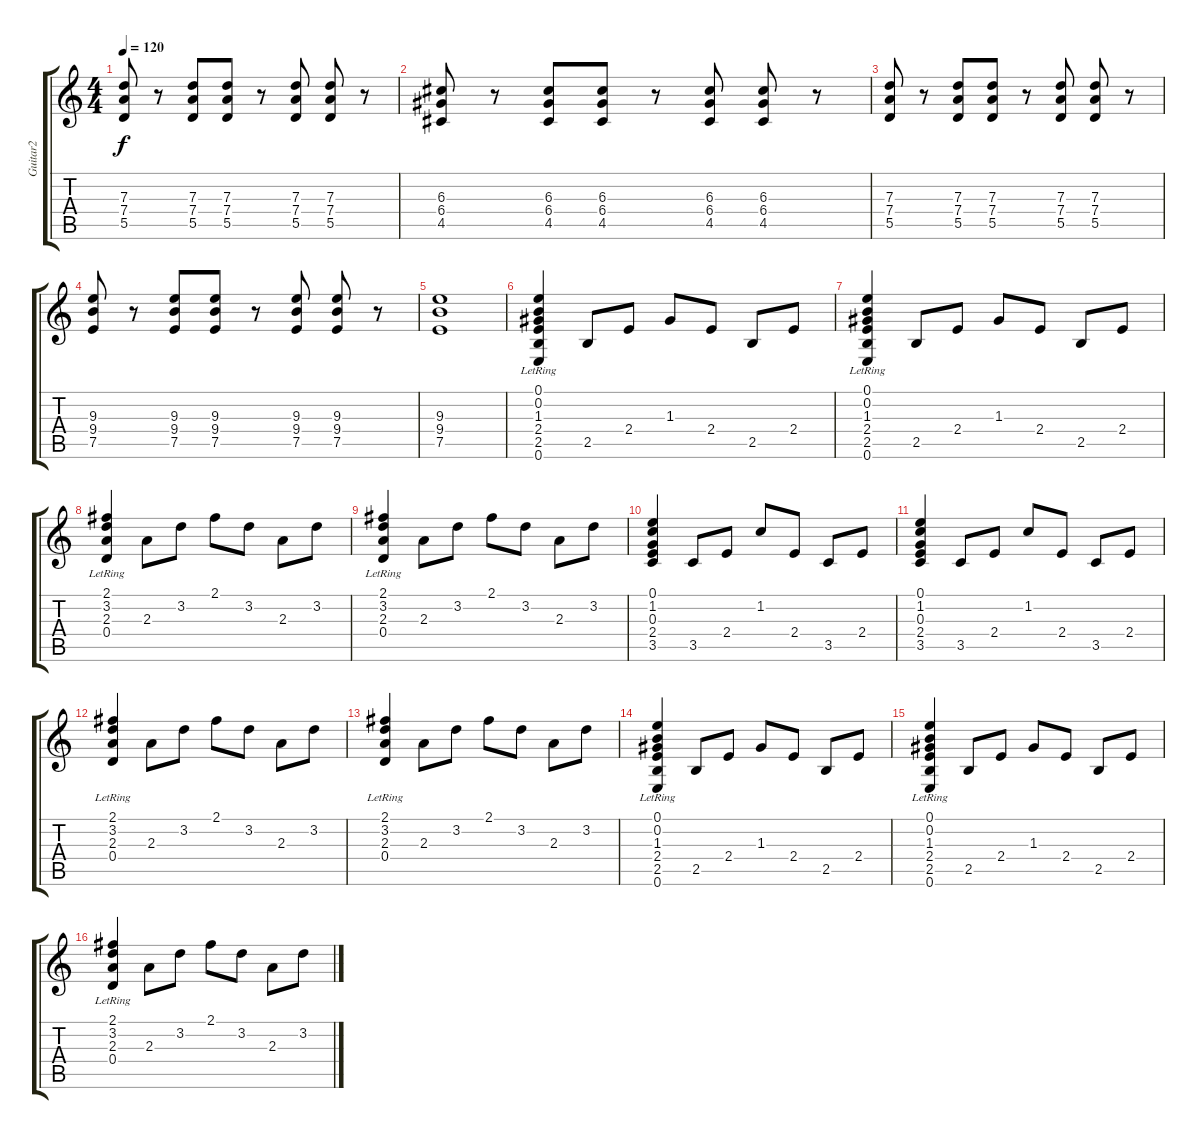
\track ("Guitar2" "Guitar2") {instrument electricguitarclean}
\staff {score tabs}
\tuning (E4 B3 G3 D3 A2 E2) {hide}
\ts (4 4)
\tempo 120
\clef g2
\ks c
(7.3 7.4 5.5).8{dy f} r.8 (7.3 7.4 5.5).8 (7.3 7.4 5.5).8 r.8 (7.3 7.4 5.5).8 (7.3 7.4 5.5).8 r.8 |
(6.3 6.4 4.5).8 r.8 (6.3 6.4 4.5).8 (6.3 6.4 4.5).8 r.8 (6.3 6.4 4.5).8 (6.3 6.4 4.5).8 r.8 |
(7.3 7.4 5.5).8 r.8 (7.3 7.4 5.5).8 (7.3 7.4 5.5).8 r.8 (7.3 7.4 5.5).8 (7.3 7.4 5.5).8 r.8 |
(9.3 9.4 7.5).8 r.8 (9.3 9.4 7.5).8 (9.3 9.4 7.5).8 r.8 (9.3 9.4 7.5).8 (9.3 9.4 7.5).8 r.8 |
(9.3 9.4 7.5).1 |
(0.1{lr} 0.2{lr} 1.3 2.4 2.5 0.6{lr}).4 2.5.8 2.4.8 1.3.8 2.4.8 2.5.8 2.4.8 |
(0.1{lr} 0.2{lr} 1.3 2.4 2.5 0.6{lr}).4 2.5.8 2.4.8 1.3.8 2.4.8 2.5.8 2.4.8 |
(2.1 3.2 2.3 0.4{lr}).4 2.3.8 3.2.8 2.1.8 3.2.8 2.3.8 3.2.8 |
(2.1 3.2 2.3 0.4{lr}).4 2.3.8 3.2.8 2.1.8 3.2.8 2.3.8 3.2.8 |
(0.1 1.2 0.3 2.4 3.5).4 3.5.8 2.4.8 1.2.8 2.4.8 3.5.8 2.4.8 |
(0.1 1.2 0.3 2.4 3.5).4 3.5.8 2.4.8 1.2.8 2.4.8 3.5.8 2.4.8 |
(2.1 3.2 2.3 0.4{lr}).4 2.3.8 3.2.8 2.1.8 3.2.8 2.3.8 3.2.8 |
(2.1 3.2 2.3 0.4{lr}).4 2.3.8 3.2.8 2.1.8 3.2.8 2.3.8 3.2.8 |
(0.1{lr} 0.2{lr} 1.3 2.4 2.5 0.6{lr}).4 2.5.8 2.4.8 1.3.8 2.4.8 2.5.8 2.4.8 |
(0.1{lr} 0.2{lr} 1.3 2.4 2.5 0.6{lr}).4 2.5.8 2.4.8 1.3.8 2.4.8 2.5.8 2.4.8 |
(2.1 3.2 2.3 0.4{lr}).4 2.3.8 3.2.8 2.1.8 3.2.8 2.3.8 3.2.8
